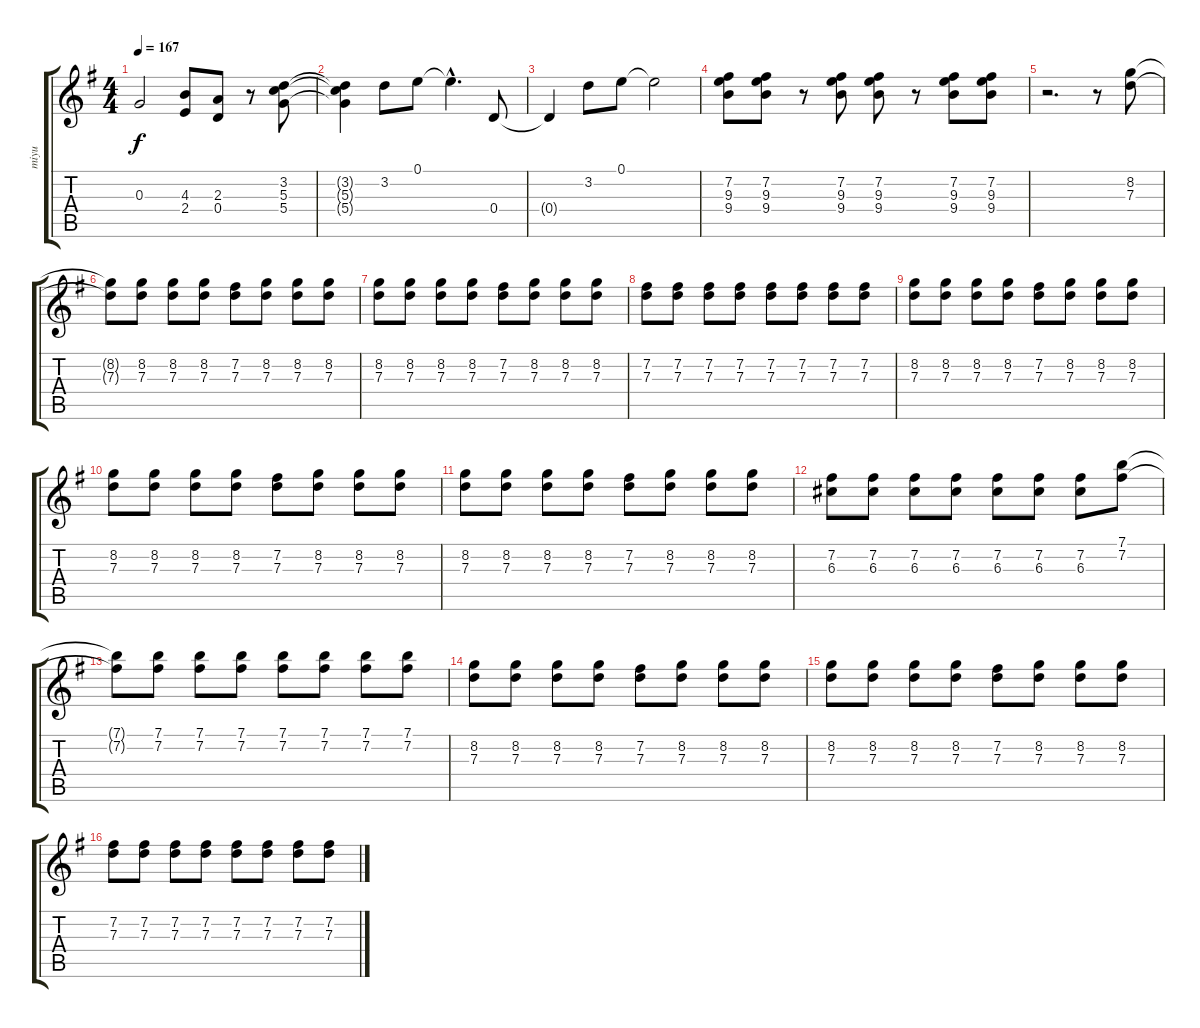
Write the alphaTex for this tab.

\track ("miyu" "miyu") {instrument distortionguitar}
\staff {score tabs}
\tuning (E4 B3 G3 D3 A2 E2) {hide}
\ts (4 4)
\tempo 167
\clef g2
\ks eminor
0.3{t}.2{dy f} (4.3 2.4).8 (2.3 0.4).8 r.8 (3.2 5.3 5.4).8 |
(3.2{t} 5.3{t} 5.4{t}).4 3.2.8 0.1.8 0.1{hac t}.4{d} 0.4.8 |
0.4{t}.4 3.2.8 0.1.8 0.1{t}.2 |
(7.2 9.3 9.4).8 (7.2 9.3 9.4).8 r.8 (7.2 9.3 9.4).8 (7.2 9.3 9.4).8 r.8 (7.2 9.3 9.4).8 (7.2 9.3 9.4).8 |
r.2{d} r.8 (8.2 7.3).8 |
(8.2{t} 7.3{t}).8 (8.2 7.3).8 (8.2 7.3).8 (8.2 7.3).8 (7.2 7.3).8 (8.2 7.3).8 (8.2 7.3).8 (8.2 7.3).8 |
(8.2 7.3).8 (8.2 7.3).8 (8.2 7.3).8 (8.2 7.3).8 (7.2 7.3).8 (8.2 7.3).8 (8.2 7.3).8 (8.2 7.3).8 |
(7.2 7.3).8 (7.2 7.3).8 (7.2 7.3).8 (7.2 7.3).8 (7.2 7.3).8 (7.2 7.3).8 (7.2 7.3).8 (7.2 7.3).8 |
(8.2 7.3).8 (8.2 7.3).8 (8.2 7.3).8 (8.2 7.3).8 (7.2 7.3).8 (8.2 7.3).8 (8.2 7.3).8 (8.2 7.3).8 |
(8.2 7.3).8 (8.2 7.3).8 (8.2 7.3).8 (8.2 7.3).8 (7.2 7.3).8 (8.2 7.3).8 (8.2 7.3).8 (8.2 7.3).8 |
(8.2 7.3).8 (8.2 7.3).8 (8.2 7.3).8 (8.2 7.3).8 (7.2 7.3).8 (8.2 7.3).8 (8.2 7.3).8 (8.2 7.3).8 |
(7.2 6.3).8 (7.2 6.3).8 (7.2 6.3).8 (7.2 6.3).8 (7.2 6.3).8 (7.2 6.3).8 (7.2 6.3).8 (7.1 7.2).8 |
(7.1{t} 7.2{t}).8 (7.1 7.2).8 (7.1 7.2).8 (7.1 7.2).8 (7.1 7.2).8 (7.1 7.2).8 (7.1 7.2).8 (7.1 7.2).8 |
(8.2 7.3).8 (8.2 7.3).8 (8.2 7.3).8 (8.2 7.3).8 (7.2 7.3).8 (8.2 7.3).8 (8.2 7.3).8 (8.2 7.3).8 |
(8.2 7.3).8 (8.2 7.3).8 (8.2 7.3).8 (8.2 7.3).8 (7.2 7.3).8 (8.2 7.3).8 (8.2 7.3).8 (8.2 7.3).8 |
(7.2 7.3).8 (7.2 7.3).8 (7.2 7.3).8 (7.2 7.3).8 (7.2 7.3).8 (7.2 7.3).8 (7.2 7.3).8 (7.2 7.3).8
